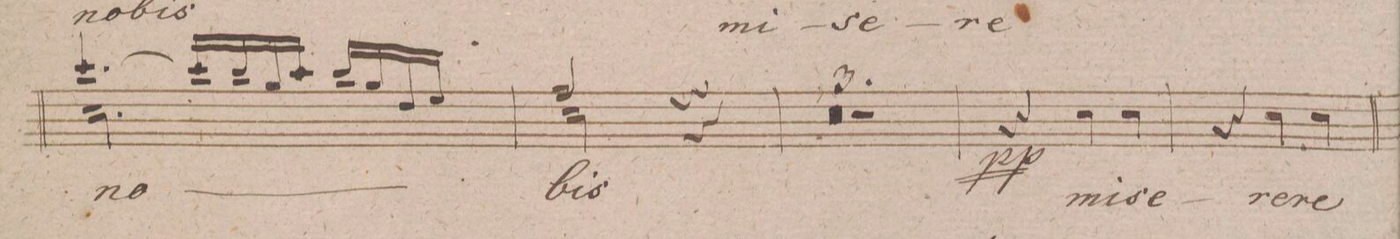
**kern	**text	**text	**dynam
*I"Alto.	*	*	*
*clefC3	*	*	*
*k[f#]	*	*	*
*met(c)	*	*	*
*M3/4	*	*	*
*^	*	*	*
[4dd/	2.d\	no-	.	.
16dd/LL]	.	.	.	.
16cc/	.	.	.	.
16a/	.	.	.	.
16b/JJ	.	.	.	.
16cc/LL	.	.	.	.
16a/	.	.	.	.
16e/	.	.	.	.
16f#/JJ	.	.	.	.
=146	=146	=146	=146	=146
2g/	2d\	-bis	.	.
4ra	4rG	.	.	.
*v	*v	*	*	*
=147	=147	=147	=147
1.r	.	.	.
=148	=148	=148	=148
=149	=149	=149	=149
2.r	.	.	.
=150	=150	=150	=150
4r	.	.	pp
4d\	mi-	.	.
4d\	-se-	.	.
=151	=151	=151	=151
4r	.	.	.
4d\	-re-	.	.
4d\	-re	.	.
=152	=152	=152	=152
*-	*-	*-	*-
